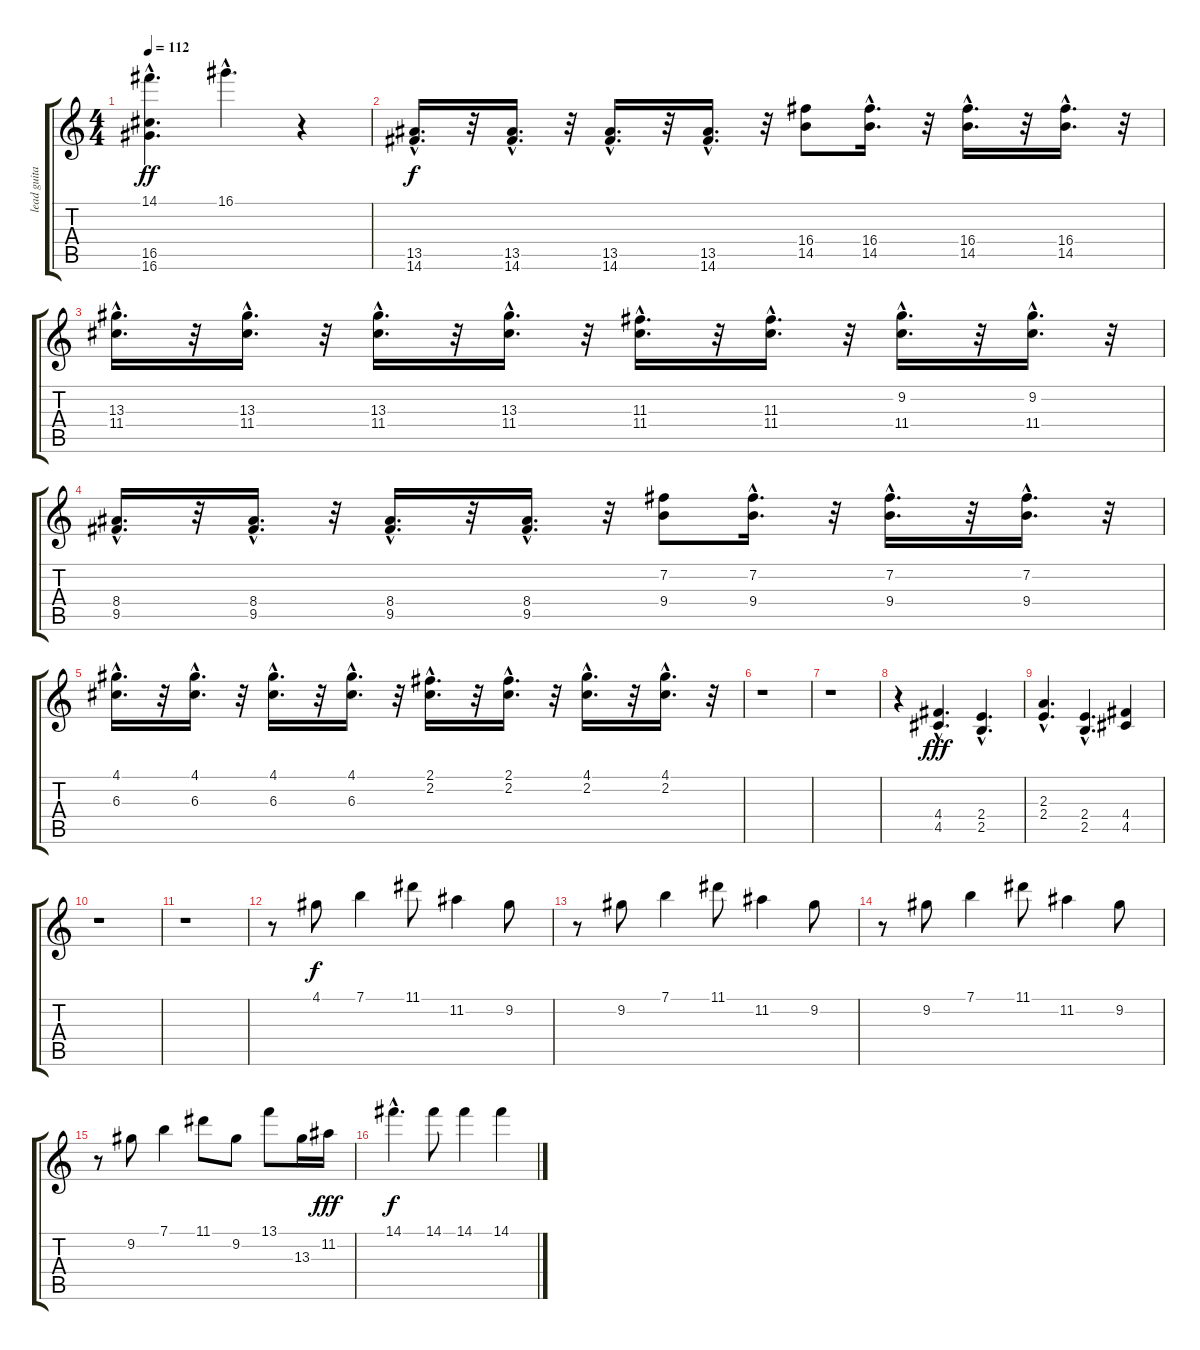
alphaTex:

\track ("lead guitar" "lead guita") {instrument distortionguitar}
\staff {score tabs}
\tuning (E4 B3 G3 D3 A2 E2) {hide}
\ts (4 4)
\tempo 112
\clef g2
\ks c
(14.1{hac} 16.5 16.6).4{d dy ff volume 10} 16.1{hac}.4{d volume 12} r.4 |
(13.5{hac} 14.6{hac}).16{d dy f volume 16} r.32 (13.5{hac} 14.6{hac}).16{d} r.32 (13.5{hac} 14.6{hac}).16{d} r.32 (13.5{hac} 14.6{hac}).16{d} r.32 (16.4 14.5).8 (16.4{hac} 14.5{hac}).16{d} r.32 (16.4{hac} 14.5{hac}).16{d} r.32 (16.4{hac} 14.5{hac}).16{d} r.32 |
(13.3{hac} 11.4{hac}).16{d} r.32 (13.3{hac} 11.4{hac}).16{d} r.32 (13.3{hac} 11.4{hac}).16{d} r.32 (13.3{hac} 11.4{hac}).16{d} r.32 (11.3{hac} 11.4{hac}).16{d} r.32 (11.3{hac} 11.4{hac}).16{d} r.32 (9.2{hac} 11.4{hac}).16{d} r.32 (9.2{hac} 11.4{hac}).16{d} r.32 |
(8.4{hac} 9.5{hac}).16{d} r.32 (8.4{hac} 9.5{hac}).16{d} r.32 (8.4{hac} 9.5{hac}).16{d} r.32 (8.4{hac} 9.5{hac}).16{d} r.32 (7.2 9.4).8 (7.2{hac} 9.4{hac}).16{d} r.32 (7.2{hac} 9.4{hac}).16{d} r.32 (7.2{hac} 9.4{hac}).16{d} r.32 |
(4.1{hac} 6.3{hac}).16{d} r.32 (4.1{hac} 6.3{hac}).16{d} r.32 (4.1{hac} 6.3{hac}).16{d} r.32 (4.1{hac} 6.3{hac}).16{d} r.32 (2.1{hac} 2.2{hac}).16{d} r.32 (2.1{hac} 2.2{hac}).16{d} r.32 (4.1{hac} 2.2{hac}).16{d} r.32 (4.1{hac} 2.2{hac}).16{d} r.32 |
r.1 |
r.1 |
r.4 (4.4{hac} 4.5{hac}).4{d dy fff} (2.4{hac} 2.5{hac}).4{d} |
(2.3{hac} 2.4{hac}).4{d} (2.4{hac} 2.5{hac}).4{d} (4.4 4.5).4 |
r.1 |
r.1 |
r.8 4.1.8{dy f volume 15} 7.1.4 11.1.8 11.2.4 9.2.8 |
r.8 9.2.8 7.1.4 11.1.8 11.2.4 9.2.8 |
r.8 9.2.8 7.1.4 11.1.8 11.2.4 9.2.8 |
r.8 9.2.8{volume 15} 7.1.4 11.1.8 9.2.8 13.1.8 13.3.16 11.2.16{dy fff} |
14.1{hac}.4{d dy f volume 11} 14.1.8 14.1.4 14.1.4
